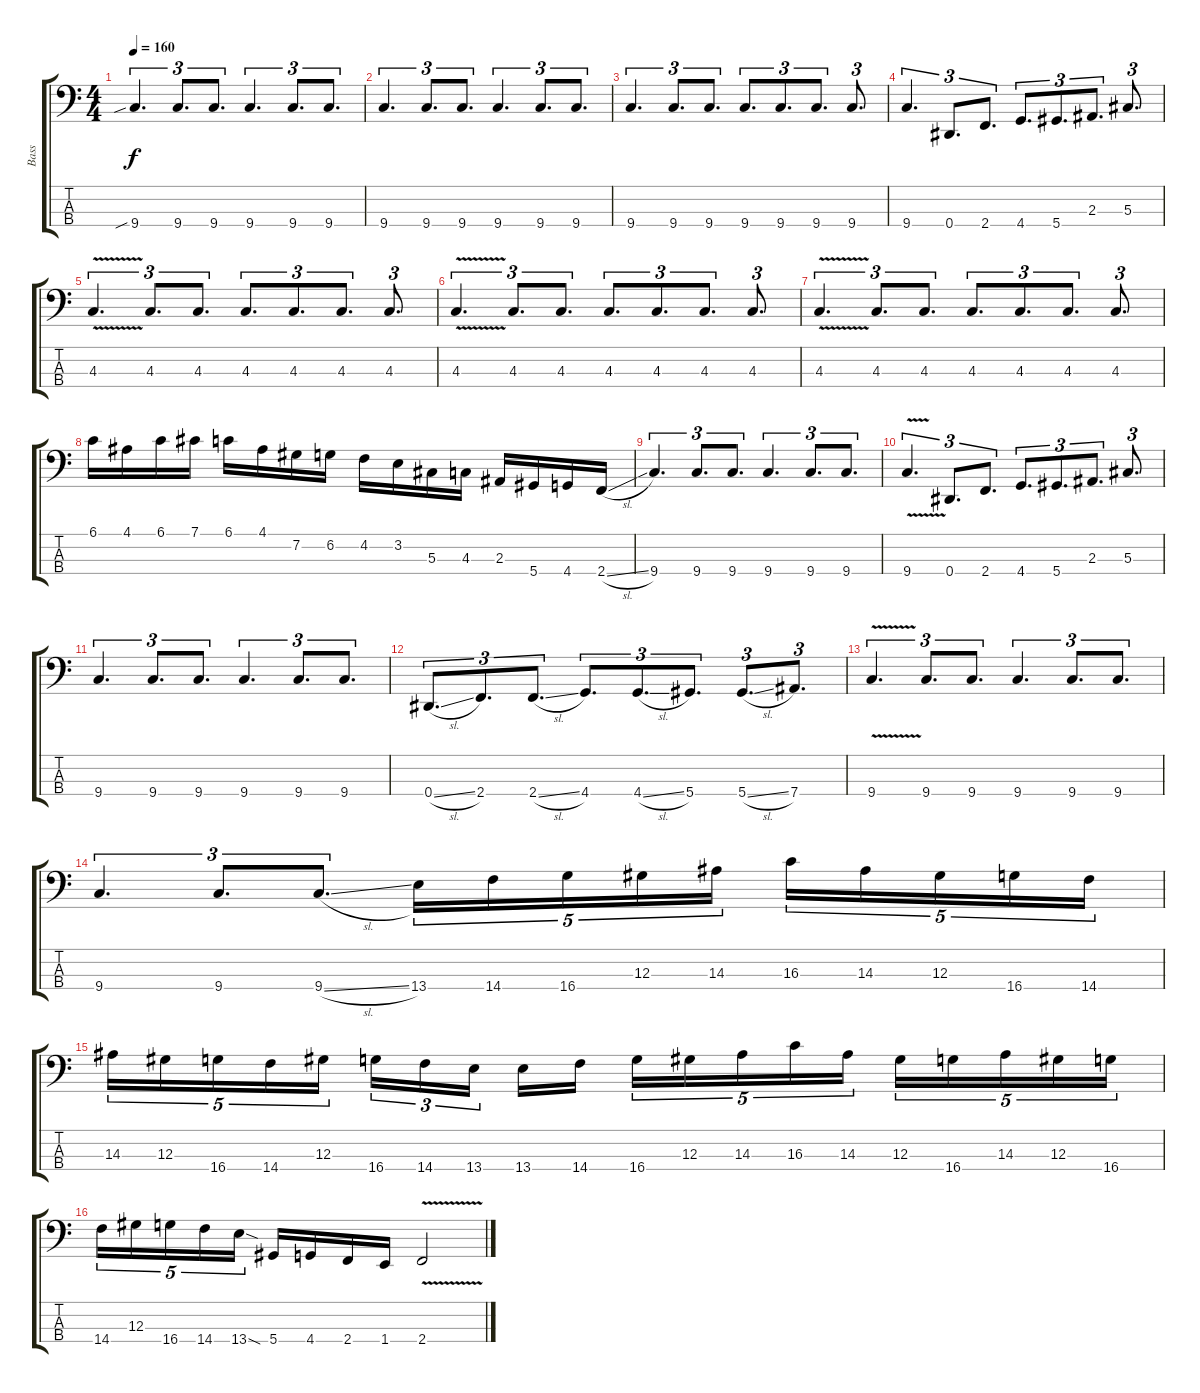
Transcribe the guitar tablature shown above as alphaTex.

\track ("Bass" "Bass") {instrument fretlessbass}
\staff {score tabs}
\tuning (Gb2 Db2 Ab1 Eb1) {hide}
\ts (4 4)
\section ("" "")
\tempo 160
\clef f4
\ks c
9.4{sib}.4{d tu (3 2) dy f} 9.4.8{d tu (3 2)} 9.4.8{d tu (3 2)} 9.4.4{d tu (3 2)} 9.4.8{d tu (3 2)} 9.4.8{d tu (3 2)} |
9.4.4{d tu (3 2)} 9.4.8{d tu (3 2)} 9.4.8{d tu (3 2)} 9.4.4{d tu (3 2)} 9.4.8{d tu (3 2)} 9.4.8{d tu (3 2)} |
9.4.4{d tu (3 2)} 9.4.8{d tu (3 2)} 9.4.8{d tu (3 2)} 9.4.8{d tu (3 2)} 9.4.8{d tu (3 2)} 9.4.8{d tu (3 2)} 9.4.8{d tu (3 2)} |
9.4.4{d tu (3 2)} 0.4.8{d tu (3 2)} 2.4.8{d tu (3 2)} 4.4.8{d tu (3 2)} 5.4.8{d tu (3 2)} 2.3.8{d tu (3 2)} 5.3.8{d tu (3 2)} |
4.3{v}.4{d tu (3 2)} 4.3.8{d tu (3 2)} 4.3.8{d tu (3 2)} 4.3.8{d tu (3 2)} 4.3.8{d tu (3 2)} 4.3.8{d tu (3 2)} 4.3.8{d tu (3 2)} |
4.3{v}.4{d tu (3 2)} 4.3.8{d tu (3 2)} 4.3.8{d tu (3 2)} 4.3.8{d tu (3 2)} 4.3.8{d tu (3 2)} 4.3.8{d tu (3 2)} 4.3.8{d tu (3 2)} |
4.3{v}.4{d tu (3 2)} 4.3.8{d tu (3 2)} 4.3.8{d tu (3 2)} 4.3.8{d tu (3 2)} 4.3.8{d tu (3 2)} 4.3.8{d tu (3 2)} 4.3.8{d tu (3 2)} |
6.1.16 4.1.16 6.1.16 7.1.16 6.1.16 4.1.16 7.2.16 6.2.16 4.2.16 3.2.16 5.3.16 4.3.16 2.3.16 5.4.16 4.4.16 2.4{sl}.16 |
9.4.4{d tu (3 2)} 9.4.8{d tu (3 2)} 9.4.8{d tu (3 2)} 9.4.4{d tu (3 2)} 9.4.8{d tu (3 2)} 9.4.8{d tu (3 2)} |
9.4{v}.4{d tu (3 2)} 0.4.8{d tu (3 2)} 2.4.8{d tu (3 2)} 4.4.8{d tu (3 2)} 5.4.8{d tu (3 2)} 2.3.8{d tu (3 2)} 5.3.8{d tu (3 2)} |
9.4.4{d tu (3 2)} 9.4.8{d tu (3 2)} 9.4.8{d tu (3 2)} 9.4.4{d tu (3 2)} 9.4.8{d tu (3 2)} 9.4.8{d tu (3 2)} |
0.4{sl}.8{d tu (3 2)} 2.4.8{d tu (3 2)} 2.4{sl}.8{d tu (3 2)} 4.4.8{d tu (3 2)} 4.4{sl}.8{d tu (3 2)} 5.4.8{d tu (3 2)} 5.4{sl}.8{d tu (3 2)} 7.4.8{d tu (3 2)} |
9.4{v}.4{d tu (3 2)} 9.4.8{d tu (3 2)} 9.4.8{d tu (3 2)} 9.4.4{d tu (3 2)} 9.4.8{d tu (3 2)} 9.4.8{d tu (3 2)} |
9.4.4{d tu (3 2)} 9.4.8{d tu (3 2)} 9.4{sl}.8{d tu (3 2)} 13.4.16{tu (5 4)} 14.4.16{tu (5 4)} 16.4.16{tu (5 4)} 12.3.16{tu (5 4)} 14.3.16{tu (5 4)} 16.3.16{tu (5 4)} 14.3.16{tu (5 4)} 12.3.16{tu (5 4)} 16.4.16{tu (5 4)} 14.4.16{tu (5 4)} |
14.3.16{tu (5 4)} 12.3.16{tu (5 4)} 16.4.16{tu (5 4)} 14.4.16{tu (5 4)} 12.3.16{tu (5 4)} 16.4.16{tu (3 2)} 14.4.16{tu (3 2)} 13.4.16{tu (3 2)} 13.4.16 14.4.16 16.4.16{tu (5 4)} 12.3.16{tu (5 4)} 14.3.16{tu (5 4)} 16.3.16{tu (5 4)} 14.3.16{tu (5 4)} 12.3.16{tu (5 4)} 16.4.16{tu (5 4)} 14.3.16{tu (5 4)} 12.3.16{tu (5 4)} 16.4.16{tu (5 4)} |
14.4.16{tu (5 4)} 12.3.16{tu (5 4)} 16.4.16{tu (5 4)} 14.4.16{tu (5 4)} 13.4{sod}.16{tu (5 4)} 5.4.16 4.4.16 2.4.16 1.4.16 2.4{v}.2
